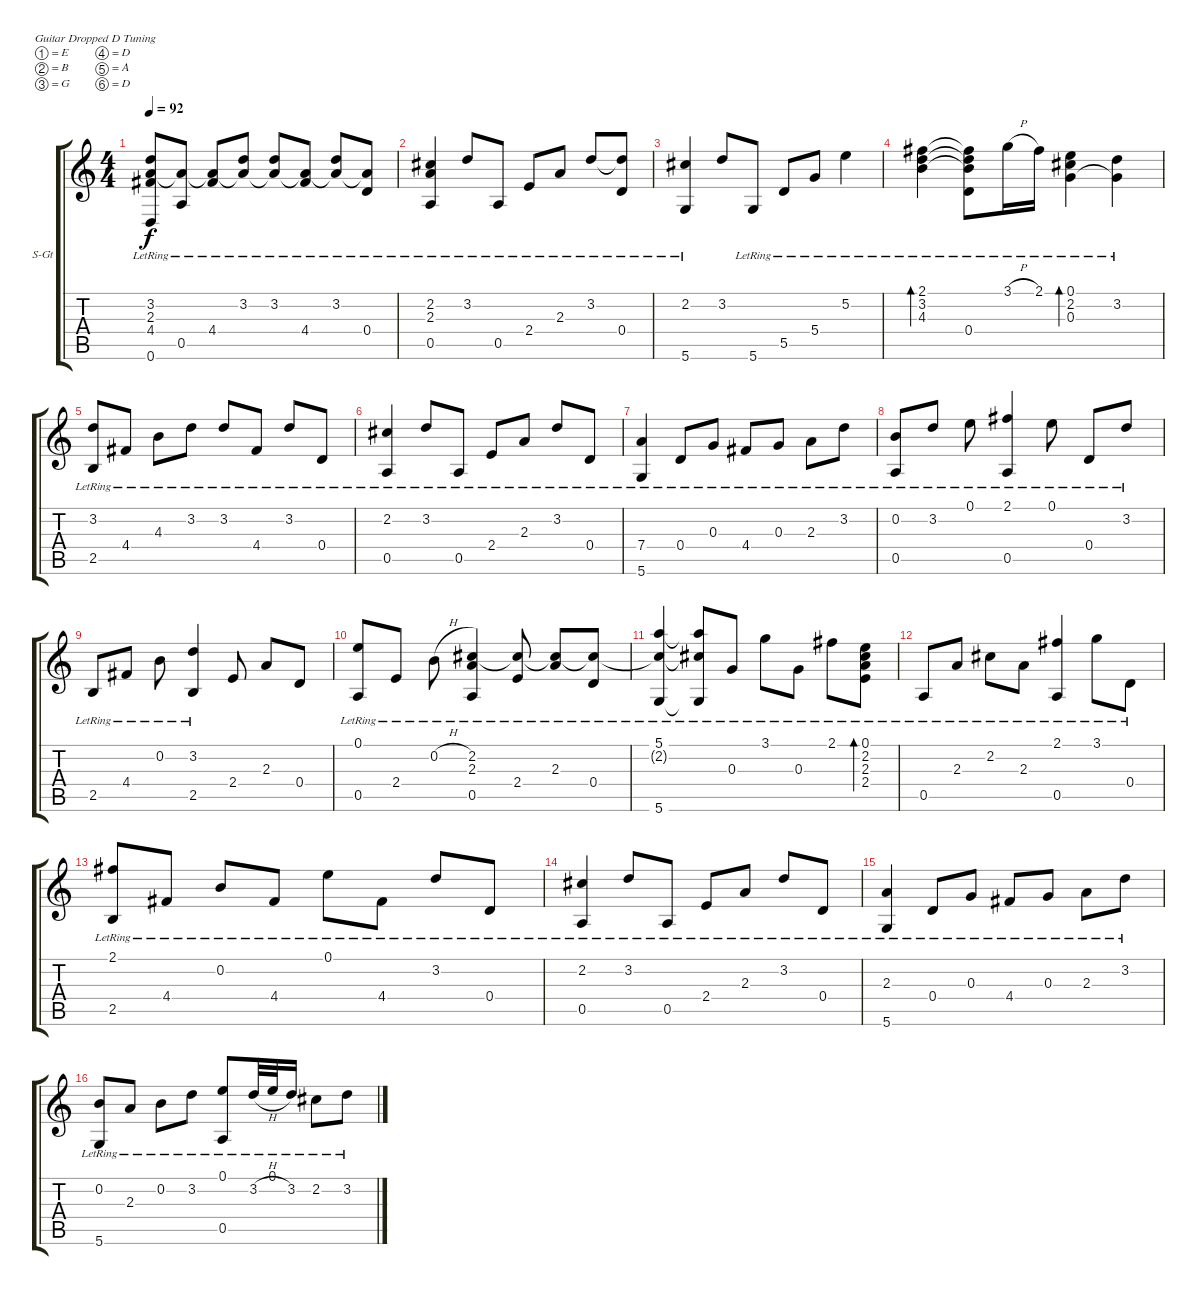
\bracketExtendMode groupsimilarinstruments
\firstSystemTrackNameOrientation horizontal
\otherSystemsTrackNameOrientation horizontal
\track ("My Heart Will Go On" "S-Gt") {instrument acousticguitarsteel}
\staff {score tabs}
\tuning (E4 B3 G3 D3 A2 D2)
\ts (4 4)
\tempo 92
\clef g2
\ks c
(3.2{lr} 2.3{lr} 4.4{lr} 0.6{lr}).8{dy f} (0.5{lr} 2.3{lr t}).8 (4.4{lr} 2.3{lr t}).8 (3.2{lr} 2.3{lr t}).8 (3.2{lr} 2.3{lr t}).8 (4.4{lr} 2.3{lr t}).8 (3.2{lr} 2.3{lr t}).8 (2.3{lr t} 0.4{lr}).8 |
(2.2{lr} 2.3{lr} 0.5{lr}).4 3.2{lr}.8 0.5{lr}.8 2.4{lr}.8 2.3{lr}.8 3.2{lr}.8 (3.2{lr t} 0.4{lr}).8 |
(2.2 5.6{lr}).4 3.2.8 5.6{lr}.8 5.5{lr}.8 5.4{lr}.8 5.2{lr}.4 |
(2.1{lr} 3.2{lr} 4.3{lr}).4{bd 240} (2.1{lr t} 3.2{lr t} 4.3{lr t} 0.4{lr}).8 3.1{h lr}.16 2.1{lr}.16 (0.1{lr} 2.2{lr} 0.3{lr}).4{bd 240} (3.2 0.3{lr t}).4 |
(3.2{lr} 2.5{lr}).8 4.4{lr}.8 4.3{lr}.8 3.2{lr}.8 3.2{lr}.8 4.4{lr}.8 3.2{lr}.8 0.4{lr}.8 |
(2.2{lr} 0.5{lr}).4 3.2{lr}.8 0.5{lr}.8 2.4{lr}.8 2.3{lr}.8 3.2{lr}.8 0.4{lr}.8 |
(7.4{lr} 5.6{lr}).4 0.4{lr}.8 0.3{lr}.8 4.4{lr}.8 0.3{lr}.8 2.3{lr}.8 3.2{lr}.8 |
(0.2{lr} 0.5{lr}).8 3.2{lr}.8 0.1{lr}.8 (2.1{lr} 0.5{lr}).4 0.1{lr}.8 0.4{lr}.8 3.2{lr}.8 |
2.5{lr}.8 4.4{lr}.8 0.2{lr}.8 (3.2{lr} 2.5{lr}).4 2.4.8 2.3.8 0.4.8 |
(0.1{lr} 0.5{lr}).8 2.4{lr}.8 0.2{h lr}.8 (2.2{lr} 2.3{lr} 0.5{lr}).4 (2.4{lr} 2.2{lr t}).8 (2.3{lr} 2.2{lr t}).8 (0.4{lr} 2.2{lr t}).8 |
(5.1{lr} 5.6{lr} 2.2{lr t}).4 (5.1{lr t} 2.2{lr t} 5.6{lr t}).8 0.3{lr}.8 3.1{lr}.8 0.3{lr}.8 2.1{lr}.8 (2.2{lr} 2.3{lr} 2.4{lr} 0.1).8{bd 240} |
0.5{lr}.8 2.3{lr}.8 2.2{lr}.8 2.3{lr}.8 (2.1{lr} 0.5{lr}).4 3.1{lr}.8 0.4{lr}.8 |
(2.1{lr} 2.5{lr}).8 4.4{lr}.8 0.2{lr}.8 4.4{lr}.8 0.1{lr}.8 4.4{lr}.8 3.2{lr}.8 0.4{lr}.8 |
(2.2 0.5{lr}).4 3.2{lr}.8 0.5{lr}.8 2.4{lr}.8 2.3{lr}.8 3.2{lr}.8 0.4{lr}.8 |
(2.3 5.6{lr}).4 0.4{lr}.8 0.3{lr}.8 4.4{lr}.8 0.3{lr}.8 2.3{lr}.8 3.2{lr}.8 |
(0.2{lr} 5.6{lr}).8 2.3{lr}.8 0.2{lr}.8 3.2{lr}.8 (0.1{lr} 0.5{lr}).8 3.2{h lr}.32 0.1{lr}.32 3.2{lr}.16 2.2{lr}.8 3.2{lr}.8
